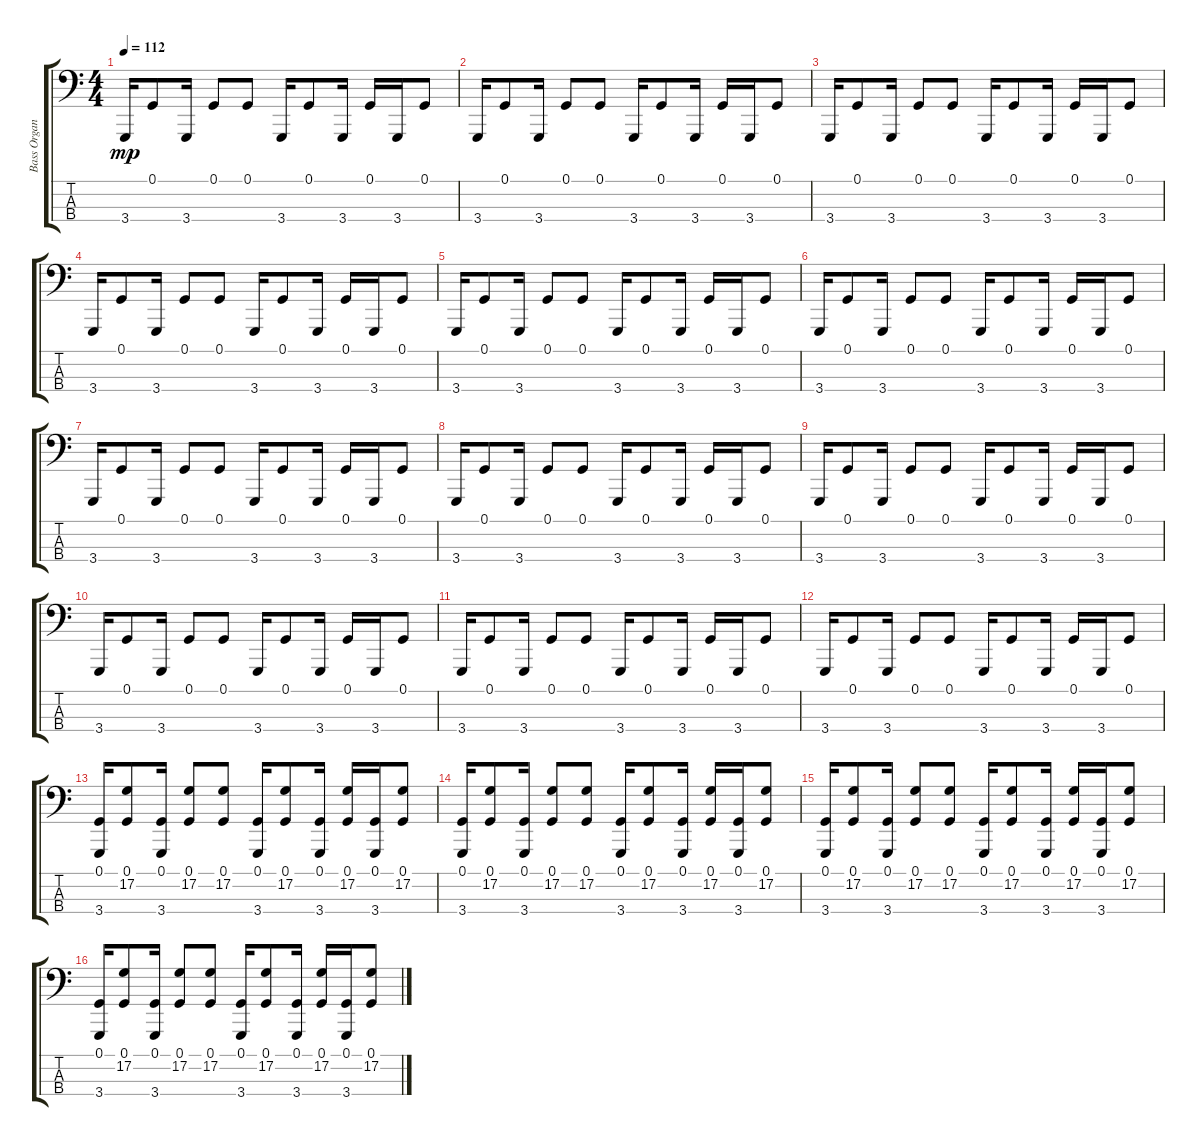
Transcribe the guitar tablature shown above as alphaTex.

\track ("Bass Organ" "Bass Organ") {instrument lead8bassandlead}
\staff {score tabs}
\tuning (G2 D2 A1 E1) {hide}
\ts (4 4)
\tempo 112
\clef f4
\ks c
3.4.16{dy mp} 0.1.8 3.4.16 0.1.8 0.1.8 3.4.16 0.1.8 3.4.16 0.1.16 3.4.16 0.1.8 |
3.4.16 0.1.8 3.4.16 0.1.8 0.1.8 3.4.16 0.1.8 3.4.16 0.1.16 3.4.16 0.1.8 |
3.4.16 0.1.8 3.4.16 0.1.8 0.1.8 3.4.16 0.1.8 3.4.16 0.1.16 3.4.16 0.1.8 |
3.4.16 0.1.8 3.4.16 0.1.8 0.1.8 3.4.16 0.1.8 3.4.16 0.1.16 3.4.16 0.1.8 |
3.4.16 0.1.8 3.4.16 0.1.8 0.1.8 3.4.16 0.1.8 3.4.16 0.1.16 3.4.16 0.1.8 |
3.4.16 0.1.8 3.4.16 0.1.8 0.1.8 3.4.16 0.1.8 3.4.16 0.1.16 3.4.16 0.1.8 |
3.4.16 0.1.8 3.4.16 0.1.8 0.1.8 3.4.16 0.1.8 3.4.16 0.1.16 3.4.16 0.1.8 |
3.4.16 0.1.8 3.4.16 0.1.8 0.1.8 3.4.16 0.1.8 3.4.16 0.1.16 3.4.16 0.1.8 |
3.4.16 0.1.8 3.4.16 0.1.8 0.1.8 3.4.16 0.1.8 3.4.16 0.1.16 3.4.16 0.1.8 |
3.4.16 0.1.8 3.4.16 0.1.8 0.1.8 3.4.16 0.1.8 3.4.16 0.1.16 3.4.16 0.1.8 |
3.4.16 0.1.8 3.4.16 0.1.8 0.1.8 3.4.16 0.1.8 3.4.16 0.1.16 3.4.16 0.1.8 |
3.4.16 0.1.8 3.4.16 0.1.8 0.1.8 3.4.16 0.1.8 3.4.16 0.1.16 3.4.16 0.1.8 |
(0.1 3.4).16 (0.1 17.2).8 (0.1 3.4).16 (0.1 17.2).8 (0.1 17.2).8 (0.1 3.4).16 (0.1 17.2).8 (0.1 3.4).16 (0.1 17.2).16 (0.1 3.4).16 (0.1 17.2).8 |
(0.1 3.4).16 (0.1 17.2).8 (0.1 3.4).16 (0.1 17.2).8 (0.1 17.2).8 (0.1 3.4).16 (0.1 17.2).8 (0.1 3.4).16 (0.1 17.2).16 (0.1 3.4).16 (0.1 17.2).8 |
(0.1 3.4).16 (0.1 17.2).8 (0.1 3.4).16 (0.1 17.2).8 (0.1 17.2).8 (0.1 3.4).16 (0.1 17.2).8 (0.1 3.4).16 (0.1 17.2).16 (0.1 3.4).16 (0.1 17.2).8 |
(0.1 3.4).16 (0.1 17.2).8 (0.1 3.4).16 (0.1 17.2).8 (0.1 17.2).8 (0.1 3.4).16 (0.1 17.2).8 (0.1 3.4).16 (0.1 17.2).16 (0.1 3.4).16 (0.1 17.2).8
